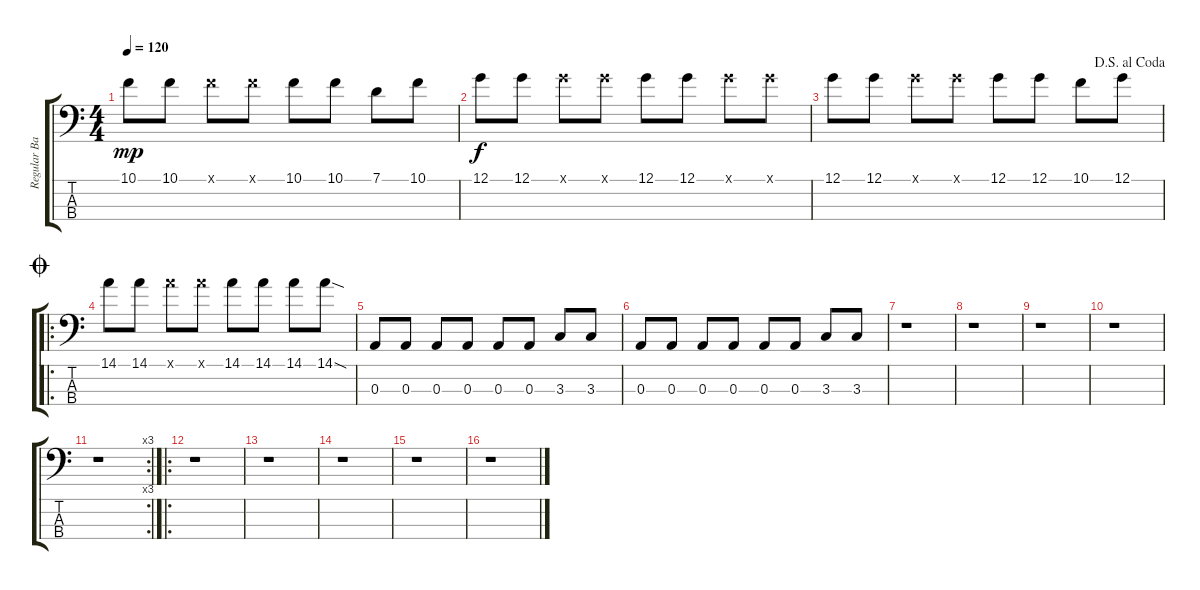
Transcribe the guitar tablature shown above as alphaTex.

\track ("Regular Bass- Murdoc Nicalls" "Regular Ba") {instrument electricbasspick}
\staff {score tabs}
\tuning (G2 D2 A1 E1) {hide}
\ts (4 4)
\tempo 120
\clef f4
\ks c
10.1.8{dy mp} 10.1.8 10.1{x}.8 10.1{x}.8 10.1.8 10.1.8 7.1.8 10.1.8 |
12.1.8{dy f} 12.1.8 12.1{x}.8 12.1{x}.8 12.1.8 12.1.8 12.1{x}.8 12.1{x}.8 |
\jump dalsegnoalcoda
12.1.8 12.1.8 12.1{x}.8 12.1{x}.8 12.1.8 12.1.8 10.1.8 12.1.8 |
\ro
\jump coda
14.1.8 14.1.8 14.1{x}.8 14.1{x}.8 14.1.8 14.1.8 14.1.8 14.1{sod}.8 |
0.3.8 0.3.8 0.3.8 0.3.8 0.3.8 0.3.8 3.3.8 3.3.8 |
0.3.8 0.3.8 0.3.8 0.3.8 0.3.8 0.3.8 3.3.8 3.3.8 |
r.1 |
r.1 |
r.1 |
r.1 |
\rc 3
r.1 |
\ro
r.1 |
r.1 |
r.1 |
r.1 |
r.1
